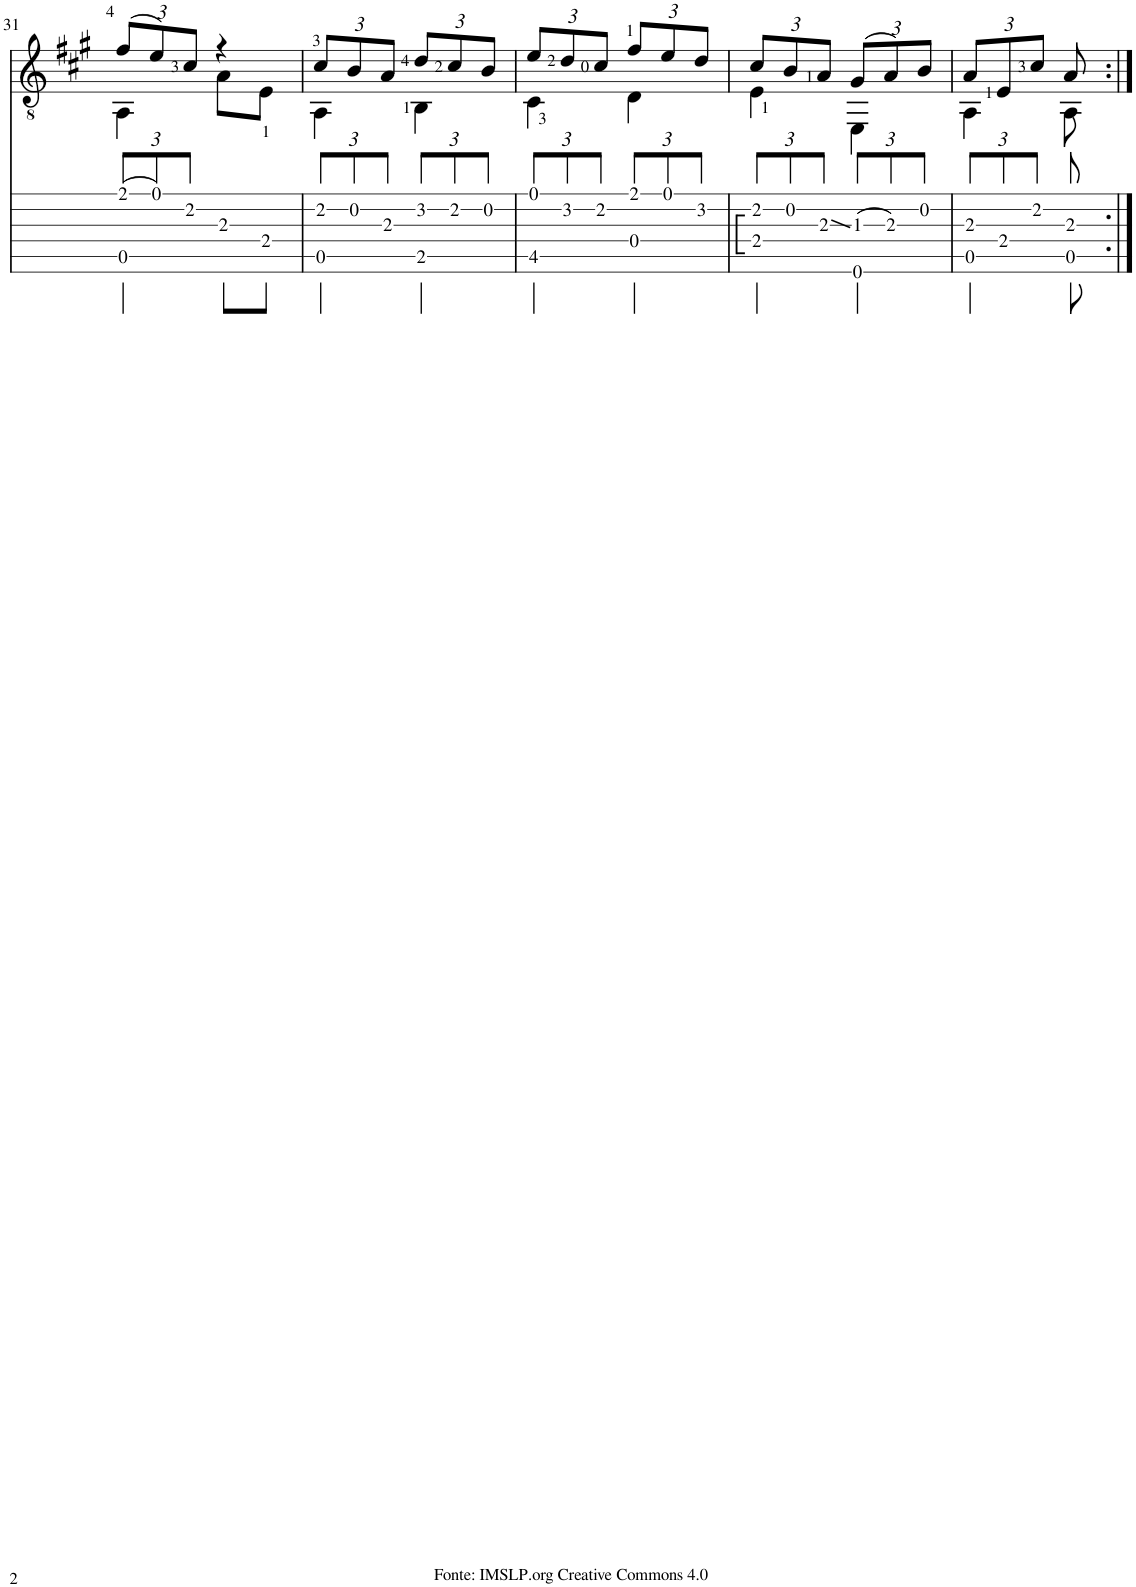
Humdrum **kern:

**kern	**kern
*part2	*part1
*staff2	*staff1
*I"Chitarra classica (Intavolatura)	*I"Classical Guitar
!!LO:PB:g=z
*	*clefGv2
*k[f#c#g#]	*k[f#c#g#]
*M2/4	*M2/4
*Xbrackettup	*Xbrackettup
=31	=31
*^	*^
(12f#/L	4AA\	(12f#/L	4AA\
12e/)	.	12e/)	.
12c#/J	.	12c#/J	.
4r	8A\L	4r	8A\L
.	8E\J	.	8E\J
=32	=32	=32	=32
12c#/L	4AA\	12c#/L	4AA\
12B/	.	12B/	.
12A/J	.	12A/J	.
12d/L	4BB\	12d/L	4BB\
12c#/	.	12c#/	.
12B/J	.	12B/J	.
=33	=33	=33	=33
12e/L	4C#\	12e/L	4C#\
12d/	.	12d/	.
12c#/J	.	12c#/J	.
12f#/L	4D\	12f#/L	4D\
12e/	.	12e/	.
12d/J	.	12d/J	.
=34	=34	=34	=34
12c#/L	4E\	12c#/L	4E\
12B/	.	12B/	.
12A/J	.	12A/J	.
(12G#/L	4EE\	(12G#/L	4EE\
12A/)	.	12A/)	.
12B/J	.	12B/J	.
=35	=35	=35	=35
12A/L	4AA\	12A/L	4AA\
12E/	.	12E/	.
12c#/J	.	12c#/J	.
8A/	8AA\	8A/	8AA\
*v	*v	*	*
*	*v	*v
=:|!	=:|!
*-	*-
